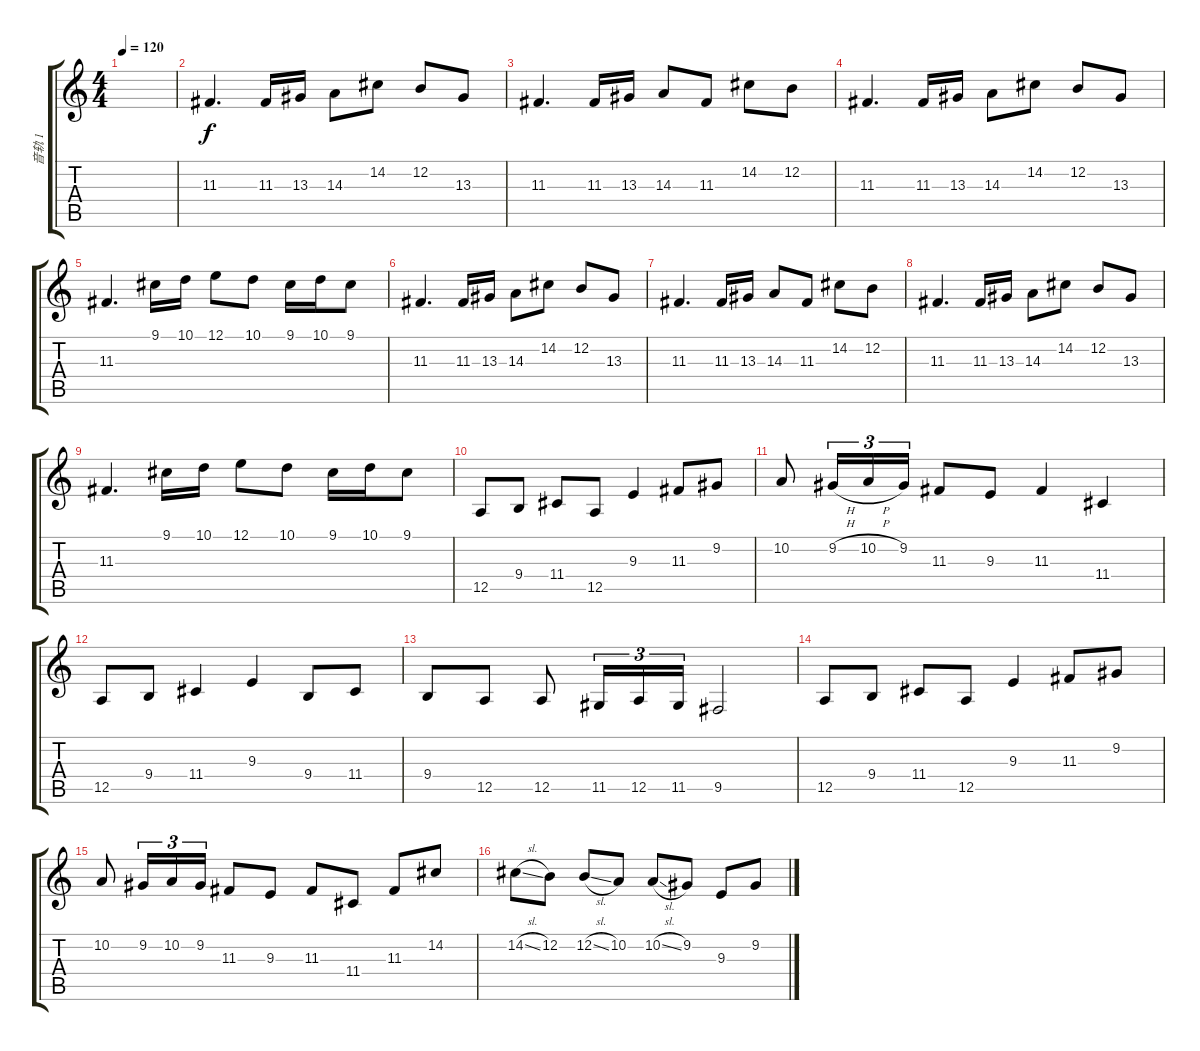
\track ("音轨 1" "音轨 1") {instrument tangoaccordion}
\staff {score tabs}
\tuning (E4 B3 G3 D3 A2 E2) {hide}
\ts (4 4)
\tempo 120
\clef g2
\ks c
|
11.3.4{d} 11.3.16 13.3.16 14.3.8 14.2.8 12.2.8 13.3.8 |
11.3.4{d} 11.3.16 13.3.16 14.3.8 11.3.8 14.2.8 12.2.8 |
11.3.4{d} 11.3.16 13.3.16 14.3.8 14.2.8 12.2.8 13.3.8 |
11.3.4{d} 9.1.16 10.1.16 12.1.8 10.1.8 9.1.16 10.1.16 9.1.8 |
11.3.4{d} 11.3.16 13.3.16 14.3.8 14.2.8 12.2.8 13.3.8 |
11.3.4{d} 11.3.16 13.3.16 14.3.8 11.3.8 14.2.8 12.2.8 |
11.3.4{d} 11.3.16 13.3.16 14.3.8 14.2.8 12.2.8 13.3.8 |
11.3.4{d} 9.1.16 10.1.16 12.1.8 10.1.8 9.1.16 10.1.16 9.1.8 |
12.5.8 9.4.8 11.4.8 12.5.8 9.3.4 11.3.8 9.2.8 |
10.2.8 9.2{h}.16{tu (3 2)} 10.2{h}.16{tu (3 2)} 9.2.16{tu (3 2)} 11.3.8 9.3.8 11.3.4 11.4.4 |
12.5.8 9.4.8 11.4.4 9.3.4 9.4.8 11.4.8 |
9.4.8 12.5.8 12.5.8 11.5.16{tu (3 2)} 12.5.16{tu (3 2)} 11.5.16{tu (3 2)} 9.5.2 |
12.5.8 9.4.8 11.4.8 12.5.8 9.3.4 11.3.8 9.2.8 |
10.2.8 9.2.16{tu (3 2)} 10.2.16{tu (3 2)} 9.2.16{tu (3 2)} 11.3.8 9.3.8 11.3.8 11.4.8 11.3.8 14.2.8 |
14.2{sl}.8 12.2.8 12.2{sl}.8 10.2.8 10.2{sl}.8 9.2.8 9.3.8 9.2.8
